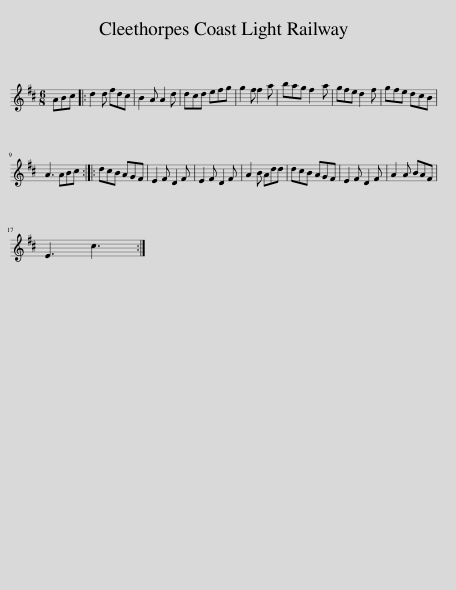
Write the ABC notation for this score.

X:1
L:1/8
M:6/8
I:linebreak $
K:D
V:1 treble
V:1
 ABc |: d2 d fdc | B2 A A2 d | dcd efg | g2 f f2 a | %5
 bag f2 a | gfe d2 f | gfe dcB |$ A3 ABc :: dcB AGF | %10
 E2 F D2 F | E2 F D2 F | A2 B Add | dcB AGF | E2 F D2 F | %15
 A2 A BAF |$ E3 c3 :| %17
